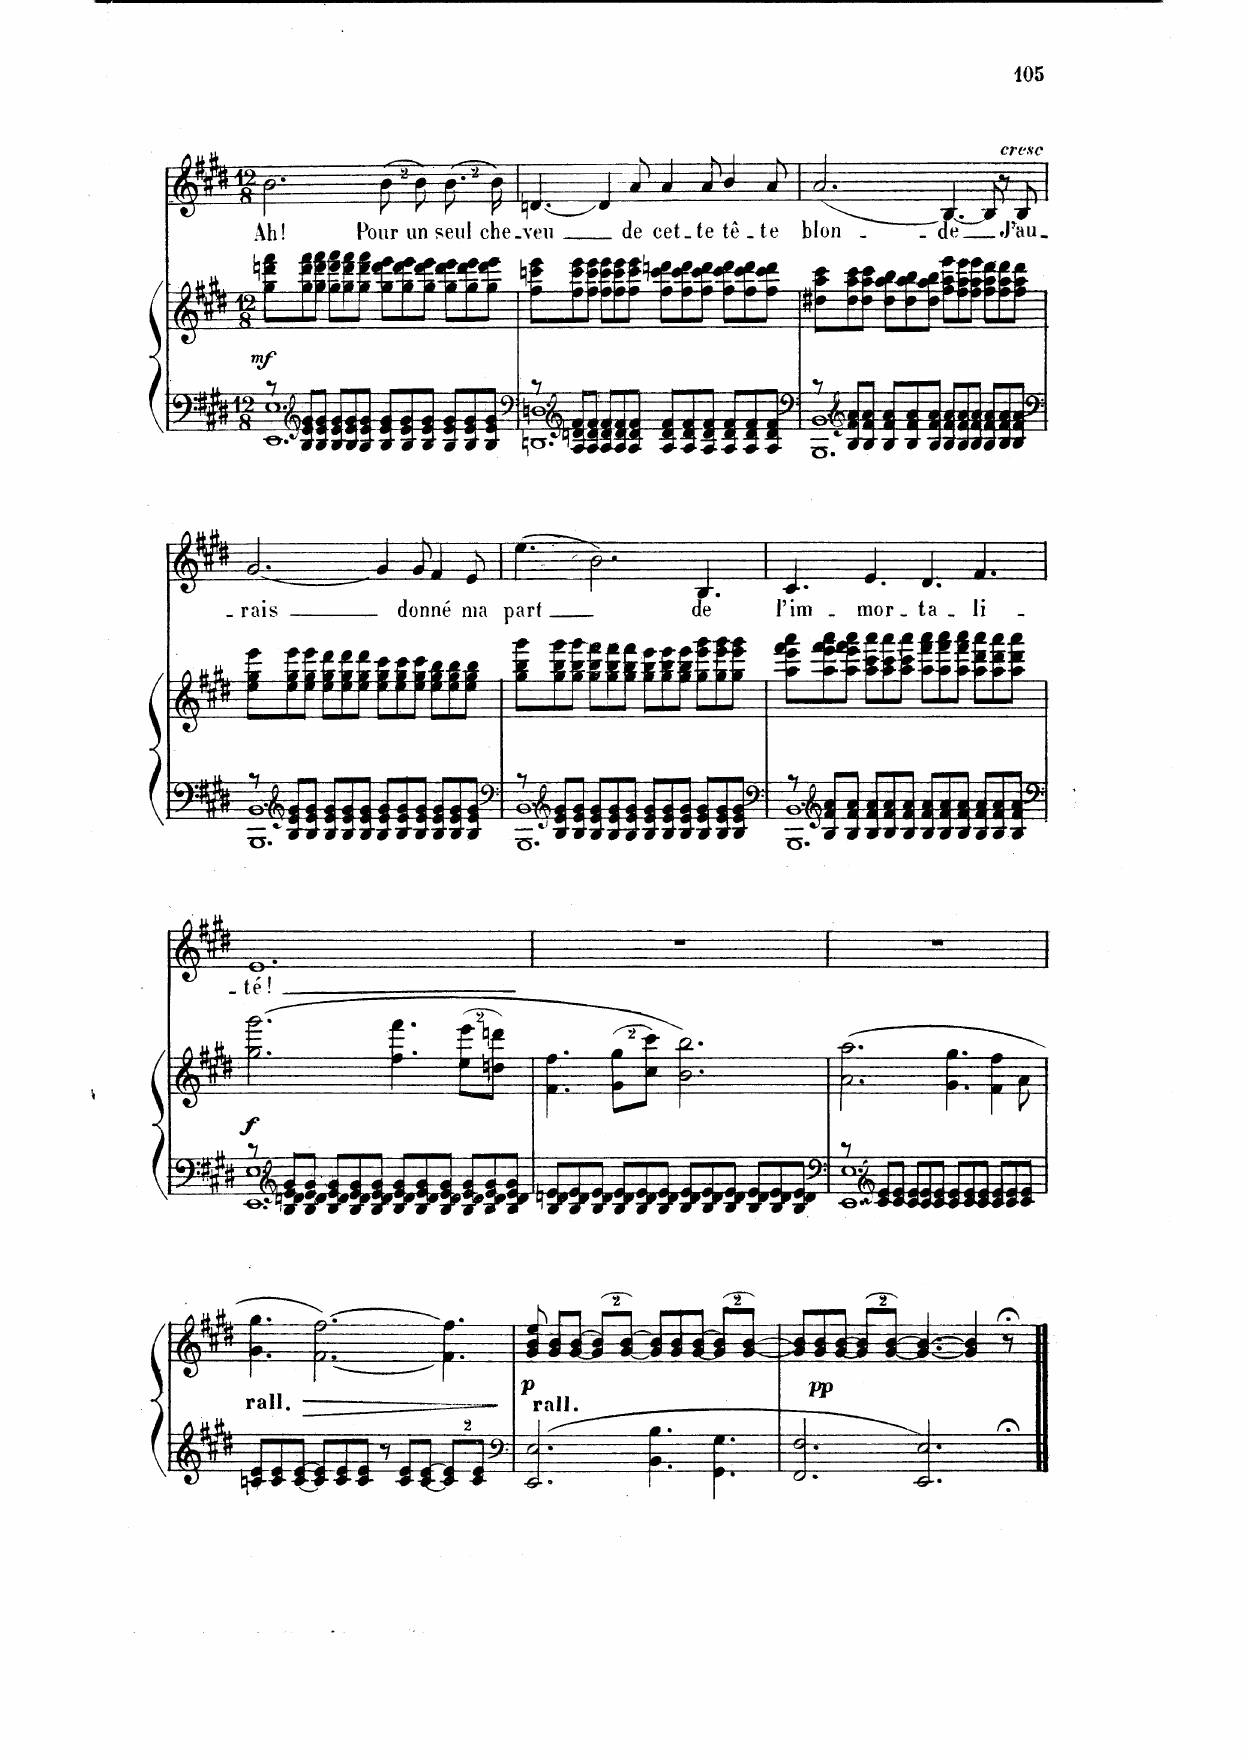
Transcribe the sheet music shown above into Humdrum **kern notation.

**kern	**kern	**dynam	**kern	**text
*part2	*part2	*part2	*part1	*part1
*staff3	*staff2	*staff2/3	*staff1	*staff1
*I"Piano	*	*	*I"Chant Voice	*
*I'Pno	*	*	*	*
*clefF4	*clefG2	*	*clefG2	*
*k[f#c#g#d#]	*k[f#c#g#d#]	*	*k[f#c#g#d#]	*
*M12/8	*M12/8	*	*M12/8	*
=38	=38	=38	=38	=38
*^	*	*	*	*
!	!	!	!LO:DY:b	!	!
8r	1.EE 1.E	8gg#\ 8dddn\ 8fff#\L	mf	2.b\	Ah!
*clefG2	*	*	*	*	*
8B/ 8e/ 8g#/L	.	8gg#\ 8ddd\ 8fff#\	.	.	.
8B/ 8e/ 8g#/J	.	8gg#\ 8ddd\ 8fff#\J	.	.	.
8B/ 8e/ 8g#/L	.	8gg#\ 8ddd\ 8fff#\L	.	.	.
8B/ 8e/ 8g#/	.	8gg#\ 8ddd\ 8fff#\	.	.	.
8B/ 8e/ 8g#/J	.	8gg#\ 8ddd\ 8fff#\J	.	.	.
8B/ 8e/ 8g#/L	.	8gg#\ 8ddd\ 8eee\L	.	16%3b\L	Pour
8B/ 8e/ 8g#/	.	8gg#\ 8ddd\ 8eee\	.	.	.
.	.	.	.	16%3b\J	un
8B/ 8e/ 8g#/J	.	8gg#\ 8ddd\ 8eee\J	.	.	.
8B/ 8e/ 8g#/L	.	8gg#\ 8ddd\ 8eee\L	.	16%3.b\L	seul
8B/ 8e/ 8g#/	.	8gg#\ 8ddd\ 8eee\	.	.	.
8B/ 8e/ 8g#/J	.	8gg#\ 8ddd\ 8eee\J	.	.	.
.	.	.	.	32%3b\Jk	che-
=39	=39	=39	=39	=39	=39
*clefF4	*	*	*	*	*
8r	1.DDn 1.Dn	8ff#\ 8cccn\ 8eee\L	.	[4.dn/	-veu
*clefG2	*	*	*	*	*
8A/ 8dn/ 8f#/L	.	8ff#\ 8ccc\ 8eee\	.	.	.
8A/ 8d/ 8f#/J	.	8ff#\ 8ccc\ 8eee\J	.	.	.
8A/ 8d/ 8f#/L	.	8ff#\ 8ccc\ 8eee\L	.	4d/]	.
8A/ 8d/ 8f#/	.	8ff#\ 8ccc\ 8eee\	.	.	.
8A/ 8d/ 8f#/J	.	8ff#\ 8ccc\ 8eee\J	.	8a/	de
8A/ 8d/ 8f#/L	.	8ff#\ 8ccc\ 8dddn\L	.	4a/	cet-
8A/ 8d/ 8f#/	.	8ff#\ 8ccc\ 8ddd\	.	.	.
8A/ 8d/ 8f#/J	.	8ff#\ 8ccc\ 8ddd\J	.	8a/	-te
8A/ 8d/ 8f#/L	.	8ff#\ 8ccc\ 8ddd\L	.	4b/	tê-
8A/ 8d/ 8f#/	.	8ff#\ 8ccc\ 8ddd\	.	.	.
8A/ 8d/ 8f#/J	.	8ff#\ 8ccc\ 8ddd\J	.	8a/	-te
=40	=40	=40	=40	=40	=40
*clefF4	*	*	*	*	*
8r	1.BBB 1.BB	8dd#X\ 8aa\ 8ccc#\L	.	(2.a/	blon-
*clefG2	*	*	*	*	*
8B/ 8f#/ 8a/L	.	8dd#\ 8aa\ 8ccc#\	.	.	.
8B/ 8f#/ 8a/J	.	8dd#\ 8aa\ 8ccc#\J	.	.	.
8B/ 8f#/ 8a/L	.	8dd#\ 8aa\ 8bb\L	.	.	.
8B/ 8f#/ 8a/	.	8dd#\ 8aa\ 8bb\	.	.	.
8B/ 8f#/ 8a/J	.	8dd#\ 8aa\ 8bb\J	.	.	.
8B/ 8f#/ 8a/L	.	8ff#\ 8aa\ 8eee\L	.	[4.B/)	-de
8B/ 8f#/ 8a/	.	8ff#\ 8aa\ 8eee\	.	.	.
8B/ 8f#/ 8a/J	.	8ff#\ 8aa\ 8eee\J	.	.	.
8B/ 8f#/ 8a/L	.	8ff#\ 8aa\ 8ddd#\L	.	8B/]	.
!	!	!	!	!LO:TX:a:i:t=cresc.	!
8B/ 8f#/ 8a/	.	8ff#\ 8aa\ 8ddd#\	.	8r	.
8B/ 8f#/ 8a/J	.	8ff#\ 8aa\ 8ddd#\J	.	8B/	J'au-
=41	=41	=41	=41	=41	=41
*clefF4	*	*	*	*	*
8r	1.BBB 1.BB	8ee\ 8gg#\ 8eee\L	.	[2.g#/	-- rais
*clefG2	*	*	*	*	*
8B/ 8e/ 8g#/L	.	8ee\ 8gg#\ 8eee\	.	.	.
8B/ 8e/ 8g#/J	.	8ee\ 8gg#\ 8eee\J	.	.	.
8B/ 8e/ 8g#/L	.	8ee\ 8gg#\ 8ddd#\L	.	.	.
8B/ 8e/ 8g#/	.	8ee\ 8gg#\ 8ddd#\	.	.	.
8B/ 8e/ 8g#/J	.	8ee\ 8gg#\ 8ddd#\J	.	.	.
8B/ 8e/ 8g#/L	.	8ee\ 8gg#\ 8ccc#\L	.	4g#/]	.
8B/ 8e/ 8g#/	.	8ee\ 8gg#\ 8ccc#\	.	.	.
8B/ 8e/ 8g#/J	.	8ee\ 8gg#\ 8ccc#\J	.	8g#/	don-
8B/ 8e/ 8g#/L	.	8ee\ 8gg#\ 8bb\L	.	4f#/	-né
8B/ 8e/ 8g#/	.	8ee\ 8gg#\ 8bb\	.	.	.
8B/ 8e/ 8g#/J	.	8ee\ 8gg#\ 8bb\J	.	8e/	ma
=42	=42	=42	=42	=42	=42
*clefF4	*	*	*	*	*
8r	1.BBB 1.BB	8gg#\ 8bb\ 8ggg#\L	.	(4.ee\	part
*clefG2	*	*	*	*	*
8B/ 8e/ 8g#/L	.	8gg#\ 8bb\ 8ggg#\	.	.	.
8B/ 8e/ 8g#/J	.	8gg#\ 8bb\ 8ggg#\J	.	.	.
8B/ 8e/ 8g#/L	.	8gg#\ 8bb\ 8fff#\L	.	2.b\)	.
8B/ 8e/ 8g#/	.	8gg#\ 8bb\ 8fff#\	.	.	.
8B/ 8e/ 8g#/J	.	8gg#\ 8bb\ 8fff#\J	.	.	.
8B/ 8e/ 8g#/L	.	8gg#\ 8bb\ 8eee\L	.	.	.
8B/ 8e/ 8g#/	.	8gg#\ 8bb\ 8eee\	.	.	.
8B/ 8e/ 8g#/J	.	8gg#\ 8bb\ 8eee\J	.	.	.
8B/ 8e/ 8g#/L	.	8gg#\ 8eee\ 8ggg#\L	.	4.B/	de
8B/ 8e/ 8g#/	.	8gg#\ 8eee\ 8ggg#\	.	.	.
8B/ 8e/ 8g#/J	.	8gg#\ 8eee\ 8ggg#\J	.	.	.
=43	=43	=43	=43	=43	=43
*clefF4	*	*	*	*	*
8r	1.BBB 1.BB	8aa\ 8eee\ 8fff#\ 8aaa\L	.	4.c#/	l'im-
*clefG2	*	*	*	*	*
8B/ 8f#/ 8a/L	.	8aa\ 8eee\ 8fff#\ 8aaa\	.	.	.
8B/ 8f#/ 8a/J	.	8aa\ 8eee\ 8fff#\ 8aaa\J	.	.	.
8B/ 8f#/ 8a/L	.	8aa\ 8ccc#\ 8aaa\L	.	4.e/	-mor-
8B/ 8f#/ 8a/	.	8aa\ 8ccc#\ 8aaa\	.	.	.
8B/ 8f#/ 8a/J	.	8aa\ 8ccc#\ 8aaa\J	.	.	.
8B/ 8f#/ 8a/L	.	8aa\ 8fff#\ 8aaa\L	.	4.d#/	-ta-
8B/ 8f#/ 8a/	.	8aa\ 8fff#\ 8aaa\	.	.	.
8B/ 8f#/ 8a/J	.	8aa\ 8fff#\ 8aaa\J	.	.	.
8B/ 8f#/ 8a/L	.	8aa\ 8ddd#\ 8aaa\L	.	4.f#/	-li-
8B/ 8f#/ 8a/	.	8aa\ 8ddd#\ 8aaa\	.	.	.
8B/ 8f#/ 8a/J	.	8aa\ 8ddd#\ 8aaa\J	.	.	.
=44	=44	=44	=44	=44	=44
*clefF4	*	*	*	*	*
!	!	!	!LO:DY:b	!	!
8r	1.EE 1.E	(2.gg#\ 2.ggg#\	f	1.e	-- té!
*clefG2	*	*	*	*	*
8B/ 8dn/ 8e/ 8g#/L	.	.	.	.	.
8B/ 8d/ 8e/ 8g#/J	.	.	.	.	.
8B/ 8d/ 8e/ 8g#/L	.	.	.	.	.
8B/ 8d/ 8e/ 8g#/	.	.	.	.	.
8B/ 8d/ 8e/ 8g#/J	.	.	.	.	.
8B/ 8d/ 8e/ 8g#/L	.	4.ff#\ 4.fff#\	.	.	.
8B/ 8d/ 8e/ 8g#/	.	.	.	.	.
8B/ 8d/ 8e/ 8g#/J	.	.	.	.	.
8B/ 8d/ 8e/ 8g#/L	.	16%3ee\ 16%3eee\L	.	.	.
8B/ 8d/ 8e/ 8g#/	.	.	.	.	.
.	.	16%3ddn\ 16%3dddn\J	.	.	.
8B/ 8d/ 8e/ 8g#/J	.	.	.	.	.
*v	*v	*	*	*	*
=45	=45	=45	=45	=45
8B/ 8d#/ 8en/L	4.f#\ 4.ff#\	.	1.r	.
8B/ 8d#/ 8e/	.	.	.	.
8B/ 8d#/ 8e/J	.	.	.	.
8B/ 8d#/ 8e/L	16%3g#\ 16%3gg#\L	.	.	.
8B/ 8d#/ 8e/	.	.	.	.
.	16%3cc#\ 16%3ccc#\J	.	.	.
8B/ 8d#/ 8e/J	.	.	.	.
8B/ 8d#/ 8e/L	2.b\ 2.bb\)	.	.	.
8B/ 8d#/ 8e/	.	.	.	.
8B/ 8d#/ 8e/J	.	.	.	.
8B/ 8d#/ 8e/L	.	.	.	.
8B/ 8d#/ 8e/	.	.	.	.
8B/ 8d#/ 8e/J	.	.	.	.
=46	=46	=46	=46	=46
*clefF4	*	*	*	*
*^	*	*	*	*
8r	1.EE 1.E	(2.a\ 2.aa\	.	1.r	.
*clefG2	*	*	*	*	*
8c#/ 8e/L	.	.	.	.	.
8c#/ 8e/J	.	.	.	.	.
8c#/ 8e/L	.	.	.	.	.
8c#/ 8e/	.	.	.	.	.
8c#/ 8e/J	.	.	.	.	.
8c#/ 8e/L	.	4.g#\ 4.gg#\	.	.	.
8c#/ 8e/	.	.	.	.	.
8c#/ 8e/J	.	.	.	.	.
8c#/ 8e/L	.	4f#\ 4ff#\	.	.	.
8c#/ 8e/	.	.	.	.	.
8c#/ 8e/J	.	8a\	.	.	.
*v	*v	*	*	*	*
=47	=47	=47	=47	=47
!	!LO:TX:b:B:t=rall.	!	!	!
8cn/ 8e/L	4.g#\ 4.gg#\	.	1.r	.
8c/ 8e/	.	.	.	.
[8c/ [8e/J	.	.	.	.
!	!	!LO:HP:b	!	!
8c/] 8e/]L	[2.f#\ [2.ff#\)	>	.	.
8c/ 8e/	.	.	.	.
8c/ 8e/J	.	.	.	.
8r	.	.	.	.
8c/ 8e/L	.	.	.	.
[8c/ [8e/J	.	.	.	.
*Xbrackettup	*	*	*	*
16%3c/] 16%3e/]L	4.f#\] 4.ff#\]	]	.	.
16%3c/ 16%3e/J	.	.	.	.
=48	=48	=48	=48	=48
*clefF4	*	*	*	*
!	!LO:TX:b:B:t=rall.	!	!	!
!	!	!LO:DY:b	!	!
2.EE/ 2.E/	8g#/ 8b/ 8ee/	p	1.r	.
.	8g#/ 8b/L	.	.	.
.	[8g#/ [8b/J	.	.	.
.	4.g#/] 4.b/]	.	.	.
4.BB\ 4.B\	8g#/] 8b/]L	.	.	.
.	8g#/ 8b/	.	.	.
.	[8g#/ [8b/J	.	.	.
4.GG#\ 4.G#\	4.g#/] 4.b/]	.	.	.
=49	=49	=49	=49	=49
2.FF#/ 2.F#/	8g#/] 8b/]L	.	1.r	.
!	!	!LO:DY:b	!	!
.	8g#/ 8b/	pp	.	.
.	[8g#/ [8b/J	.	.	.
.	4.g#/] 4.b/]	.	.	.
2.EE/;< 2.E/;<	4.g#/_ 4.b/_	.	.	.
.	4g#/] 4b/]	.	.	.
.	8r;<	.	.	.
==	==	==	==	==
*-	*-	*-	*-	*-
